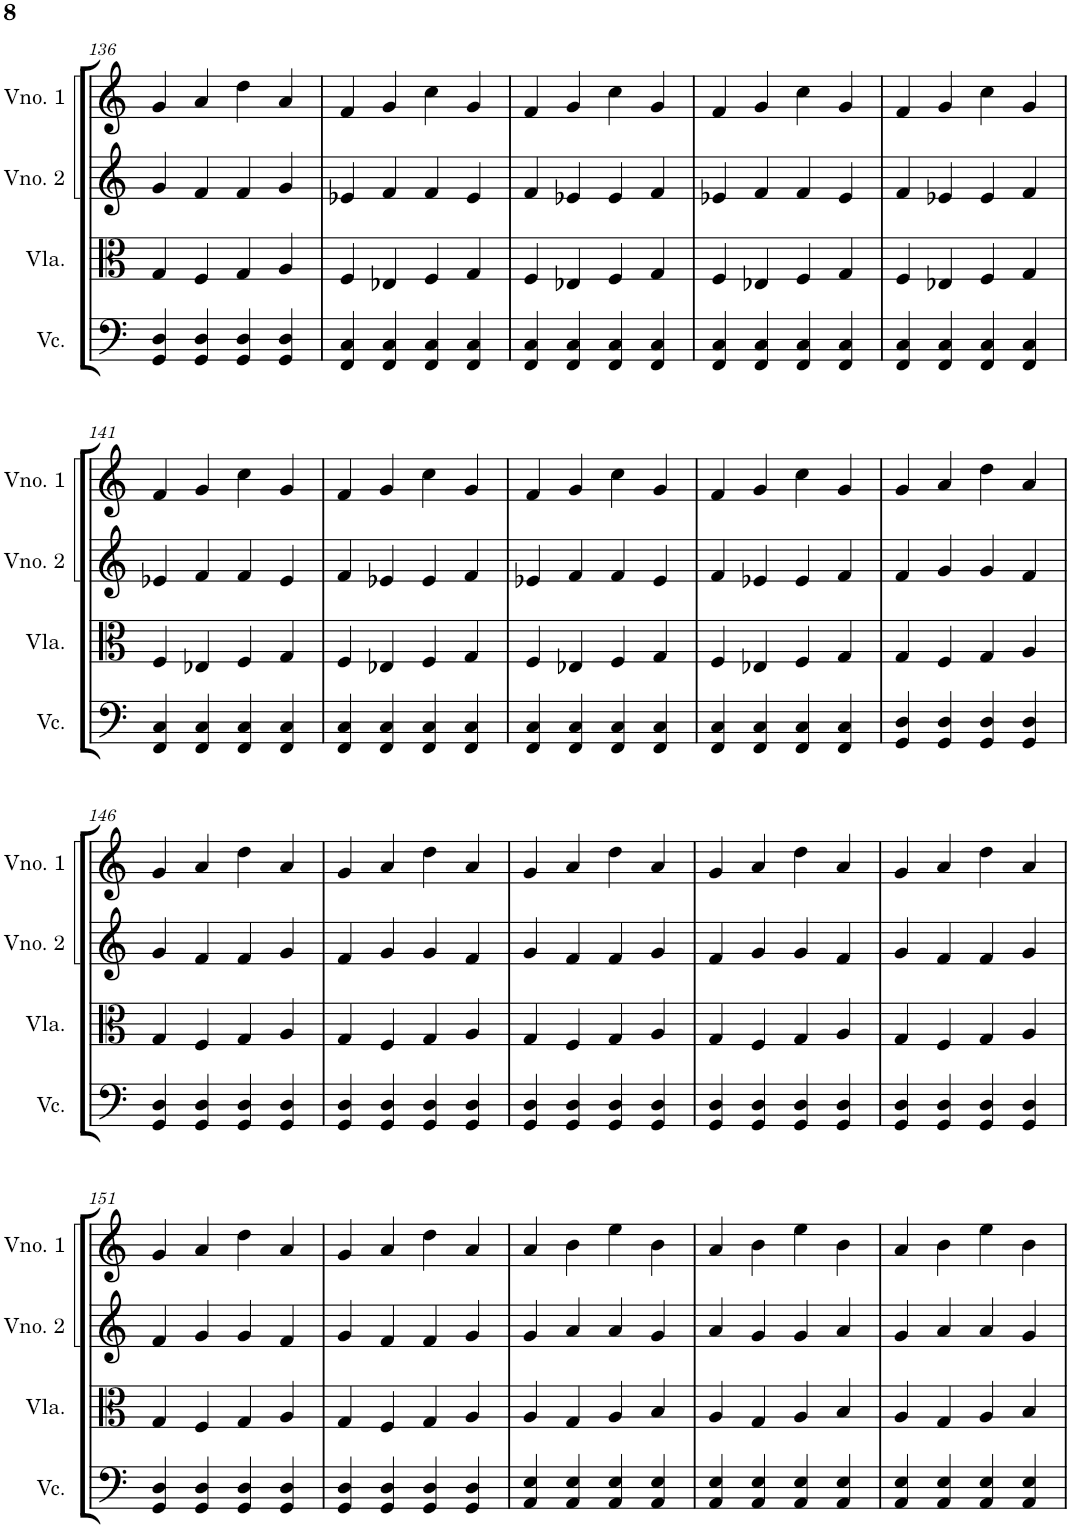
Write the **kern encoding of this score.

**kern	**kern	**kern	**kern
*part4	*part3	*part2	*part1
*staff4	*staff3	*staff2	*staff1
*I"Violoncelo	*I"Viola	*I"Violino 2	*I"Violino 1
*I'Vc.	*I'Vla.	*I'Vno. 2	*I'Vno. 1
!!LO:PB:g=z
*clefF4	*clefC3	*clefG2	*clefG2
*k[]	*k[]	*k[]	*k[]
*M4/4	*M4/4	*M4/4	*M4/4
=136	=136	=136	=136
4GG/ 4D/	4G/	4g/	4g/
4GG/ 4D/	4F/	4f/	4a/
4GG/ 4D/	4G/	4f/	4dd\
4GG/ 4D/	4A/	4g/	4a/
=137	=137	=137	=137
4FF/ 4C/	4F/	4e-X/	4f/
4FF/ 4C/	4E-X/	4f/	4g/
4FF/ 4C/	4F/	4f/	4cc\
4FF/ 4C/	4G/	4e-/	4g/
=138	=138	=138	=138
4FF/ 4C/	4F/	4f/	4f/
4FF/ 4C/	4E-X/	4e-X/	4g/
4FF/ 4C/	4F/	4e-/	4cc\
4FF/ 4C/	4G/	4f/	4g/
=139	=139	=139	=139
4FF/ 4C/	4F/	4e-X/	4f/
4FF/ 4C/	4E-X/	4f/	4g/
4FF/ 4C/	4F/	4f/	4cc\
4FF/ 4C/	4G/	4e-/	4g/
=140	=140	=140	=140
4FF/ 4C/	4F/	4f/	4f/
4FF/ 4C/	4E-X/	4e-X/	4g/
4FF/ 4C/	4F/	4e-/	4cc\
4FF/ 4C/	4G/	4f/	4g/
!!LO:LB:g=z
=141	=141	=141	=141
4FF/ 4C/	4F/	4e-X/	4f/
4FF/ 4C/	4E-X/	4f/	4g/
4FF/ 4C/	4F/	4f/	4cc\
4FF/ 4C/	4G/	4e-/	4g/
=142	=142	=142	=142
4FF/ 4C/	4F/	4f/	4f/
4FF/ 4C/	4E-X/	4e-X/	4g/
4FF/ 4C/	4F/	4e-/	4cc\
4FF/ 4C/	4G/	4f/	4g/
=143	=143	=143	=143
4FF/ 4C/	4F/	4e-X/	4f/
4FF/ 4C/	4E-X/	4f/	4g/
4FF/ 4C/	4F/	4f/	4cc\
4FF/ 4C/	4G/	4e-/	4g/
=144	=144	=144	=144
4FF/ 4C/	4F/	4f/	4f/
4FF/ 4C/	4E-X/	4e-X/	4g/
4FF/ 4C/	4F/	4e-/	4cc\
4FF/ 4C/	4G/	4f/	4g/
=145	=145	=145	=145
4GG/ 4D/	4G/	4f/	4g/
4GG/ 4D/	4F/	4g/	4a/
4GG/ 4D/	4G/	4g/	4dd\
4GG/ 4D/	4A/	4f/	4a/
!!LO:LB:g=z
=146	=146	=146	=146
4GG/ 4D/	4G/	4g/	4g/
4GG/ 4D/	4F/	4f/	4a/
4GG/ 4D/	4G/	4f/	4dd\
4GG/ 4D/	4A/	4g/	4a/
=147	=147	=147	=147
4GG/ 4D/	4G/	4f/	4g/
4GG/ 4D/	4F/	4g/	4a/
4GG/ 4D/	4G/	4g/	4dd\
4GG/ 4D/	4A/	4f/	4a/
=148	=148	=148	=148
4GG/ 4D/	4G/	4g/	4g/
4GG/ 4D/	4F/	4f/	4a/
4GG/ 4D/	4G/	4f/	4dd\
4GG/ 4D/	4A/	4g/	4a/
=149	=149	=149	=149
4GG/ 4D/	4G/	4f/	4g/
4GG/ 4D/	4F/	4g/	4a/
4GG/ 4D/	4G/	4g/	4dd\
4GG/ 4D/	4A/	4f/	4a/
=150	=150	=150	=150
4GG/ 4D/	4G/	4g/	4g/
4GG/ 4D/	4F/	4f/	4a/
4GG/ 4D/	4G/	4f/	4dd\
4GG/ 4D/	4A/	4g/	4a/
!!LO:LB:g=z
=151	=151	=151	=151
4GG/ 4D/	4G/	4f/	4g/
4GG/ 4D/	4F/	4g/	4a/
4GG/ 4D/	4G/	4g/	4dd\
4GG/ 4D/	4A/	4f/	4a/
=152	=152	=152	=152
4GG/ 4D/	4G/	4g/	4g/
4GG/ 4D/	4F/	4f/	4a/
4GG/ 4D/	4G/	4f/	4dd\
4GG/ 4D/	4A/	4g/	4a/
=153	=153	=153	=153
4AA/ 4E/	4A/	4g/	4a/
4AA/ 4E/	4G/	4a/	4b\
4AA/ 4E/	4A/	4a/	4ee\
4AA/ 4E/	4B/	4g/	4b\
=154	=154	=154	=154
4AA/ 4E/	4A/	4a/	4a/
4AA/ 4E/	4G/	4g/	4b\
4AA/ 4E/	4A/	4g/	4ee\
4AA/ 4E/	4B/	4a/	4b\
=155	=155	=155	=155
4AA/ 4E/	4A/	4g/	4a/
4AA/ 4E/	4G/	4a/	4b\
4AA/ 4E/	4A/	4a/	4ee\
4AA/ 4E/	4B/	4g/	4b\
=	=	=	=
*-	*-	*-	*-
